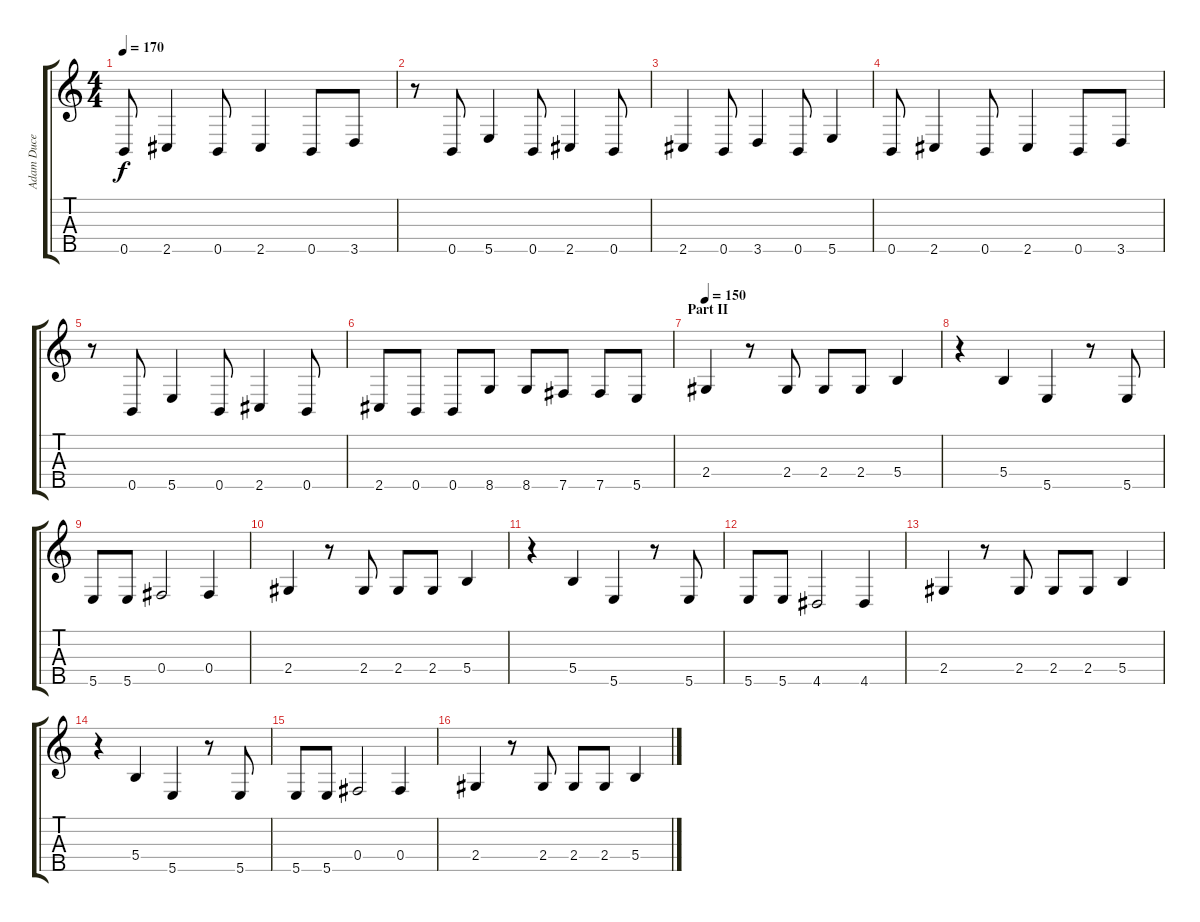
\track ("Adam Duce" "Adam Duce") {instrument electricbassfinger}
\staff {score tabs}
\tuning (Ab3 E3 B2 Gb2 B1) {hide}
\ts (4 4)
\tempo 170
\clef g2
\ks c
0.5.8{dy f} 2.5.4 0.5.8 2.5.4 0.5.8 3.5.8 |
r.8 0.5.8 5.5.4 0.5.8 2.5.4 0.5.8 |
2.5.4 0.5.8 3.5.4 0.5.8 5.5.4 |
0.5.8 2.5.4 0.5.8 2.5.4 0.5.8 3.5.8 |
r.8 0.5.8 5.5.4 0.5.8 2.5.4 0.5.8 |
2.5.8 0.5.8 0.5.8 8.5.8 8.5.8 7.5.8 7.5.8 5.5.8 |
\section ("" "Part II")
\tempo 150
2.4.4 r.8 2.4.8 2.4.8 2.4.8 5.4.4 |
r.4 5.4.4 5.5.4 r.8 5.5.8 |
5.5.8 5.5.8 0.4.2 0.4.4 |
2.4.4 r.8 2.4.8 2.4.8 2.4.8 5.4.4 |
r.4 5.4.4 5.5.4 r.8 5.5.8 |
5.5.8 5.5.8 4.5.2 4.5.4 |
2.4.4 r.8 2.4.8 2.4.8 2.4.8 5.4.4 |
r.4 5.4.4 5.5.4 r.8 5.5.8 |
5.5.8 5.5.8 0.4.2 0.4.4 |
2.4.4 r.8 2.4.8 2.4.8 2.4.8 5.4.4
